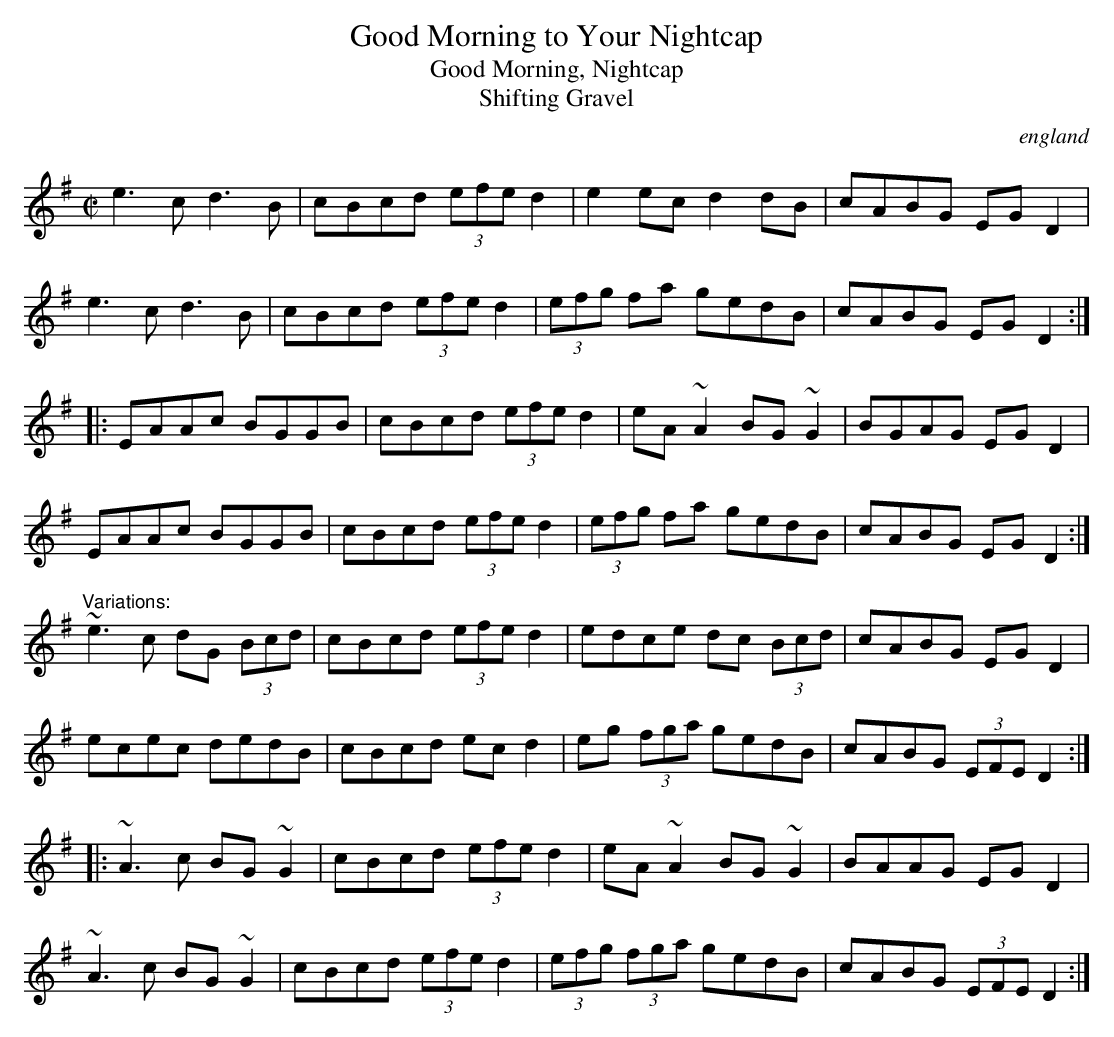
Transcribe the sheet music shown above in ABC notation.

X:1
T:Good Morning to Your Nightcap
T:Good Morning, Nightcap
T:Shifting Gravel
O:england
M:C|
K:Ador
e3c d3B|cBcd (3efe d2|e2ec d2dB|cABG EGD2|
e3c d3B|cBcd (3efe d2|(3efg fa gedB|cABG EGD2:|
|:EAAc BGGB|cBcd (3efe d2|eA~A2 BG~G2|BGAG EGD2|
EAAc BGGB|cBcd (3efe d2|(3efg fa gedB|cABG EGD2:|
"Variations:"
~e3c dG (3Bcd|cBcd (3efe d2|edce dc (3Bcd|cABG EGD2|
ecec dedB|cBcd ecd2|eg (3fga gedB|cABG (3EFE D2:|
|:~A3c BG~G2|cBcd (3efe d2|eA~A2 BG~G2|BAAG EGD2|
~A3c BG~G2|cBcd (3efe d2|(3efg (3fga gedB|cABG (3EFE D2:|
